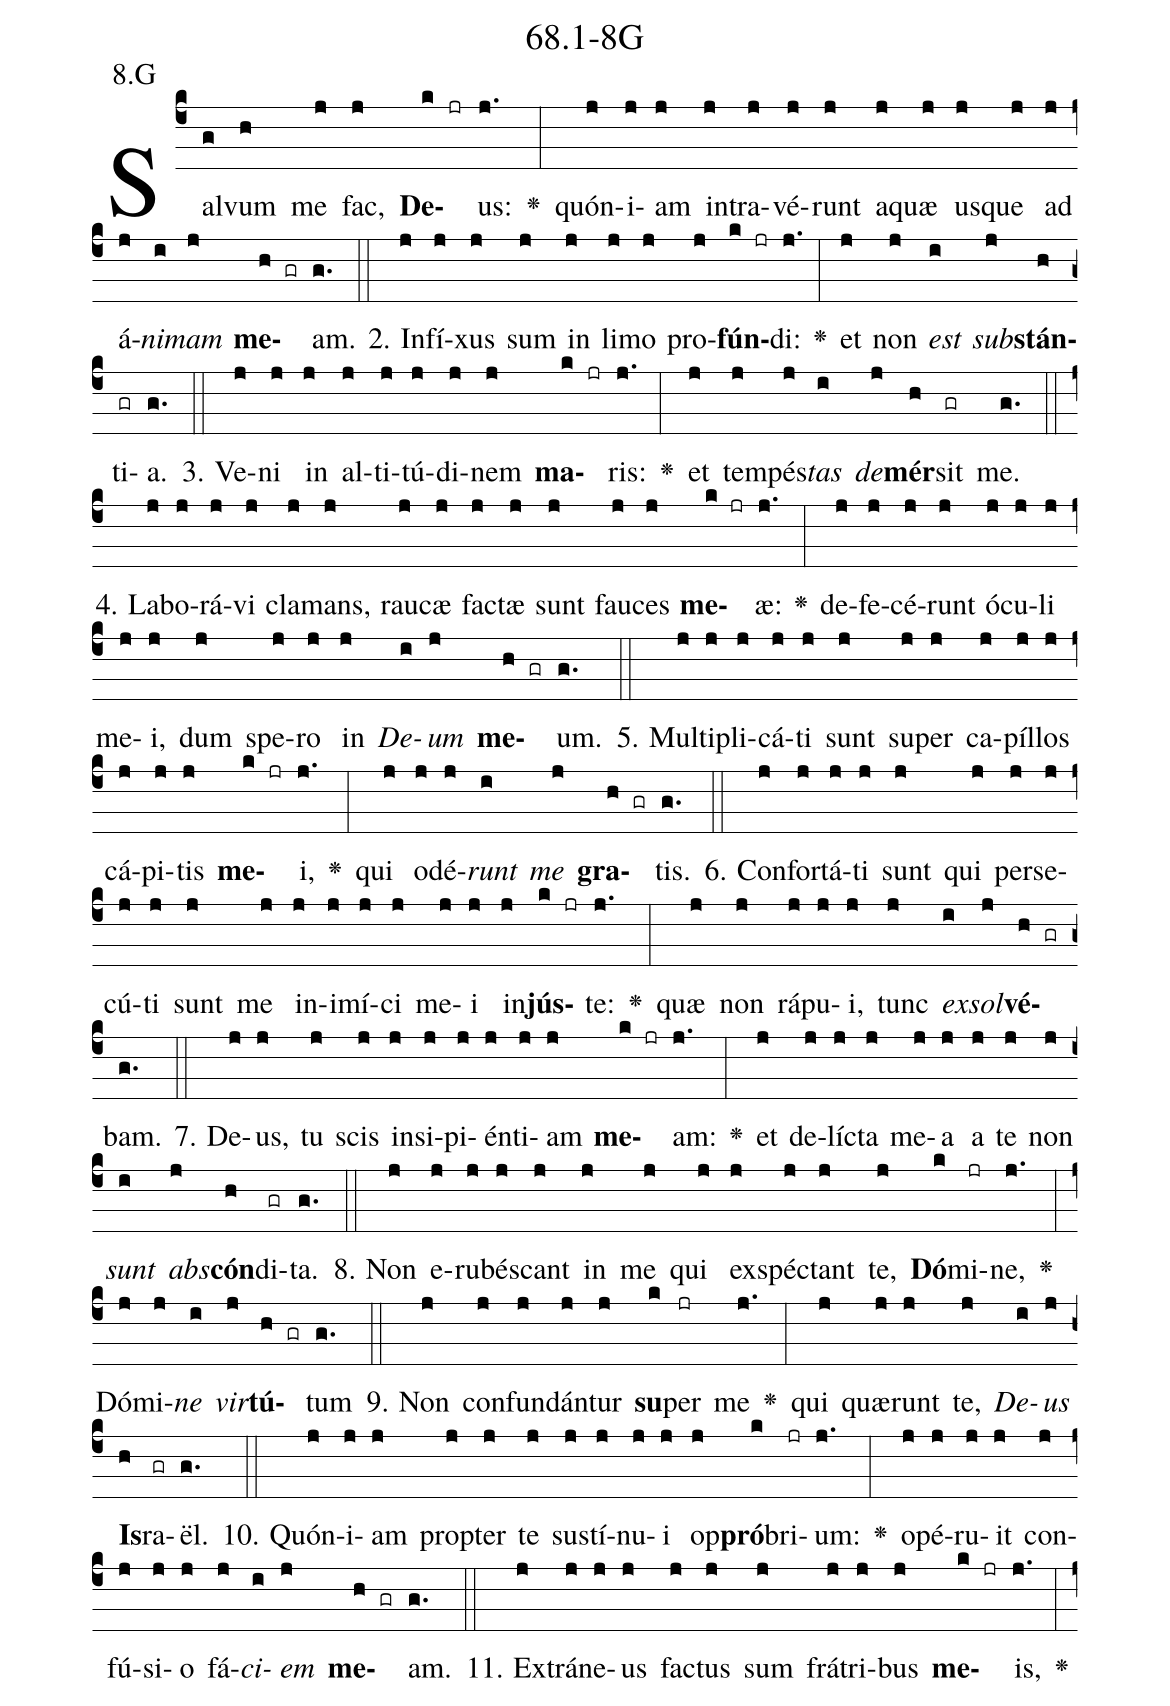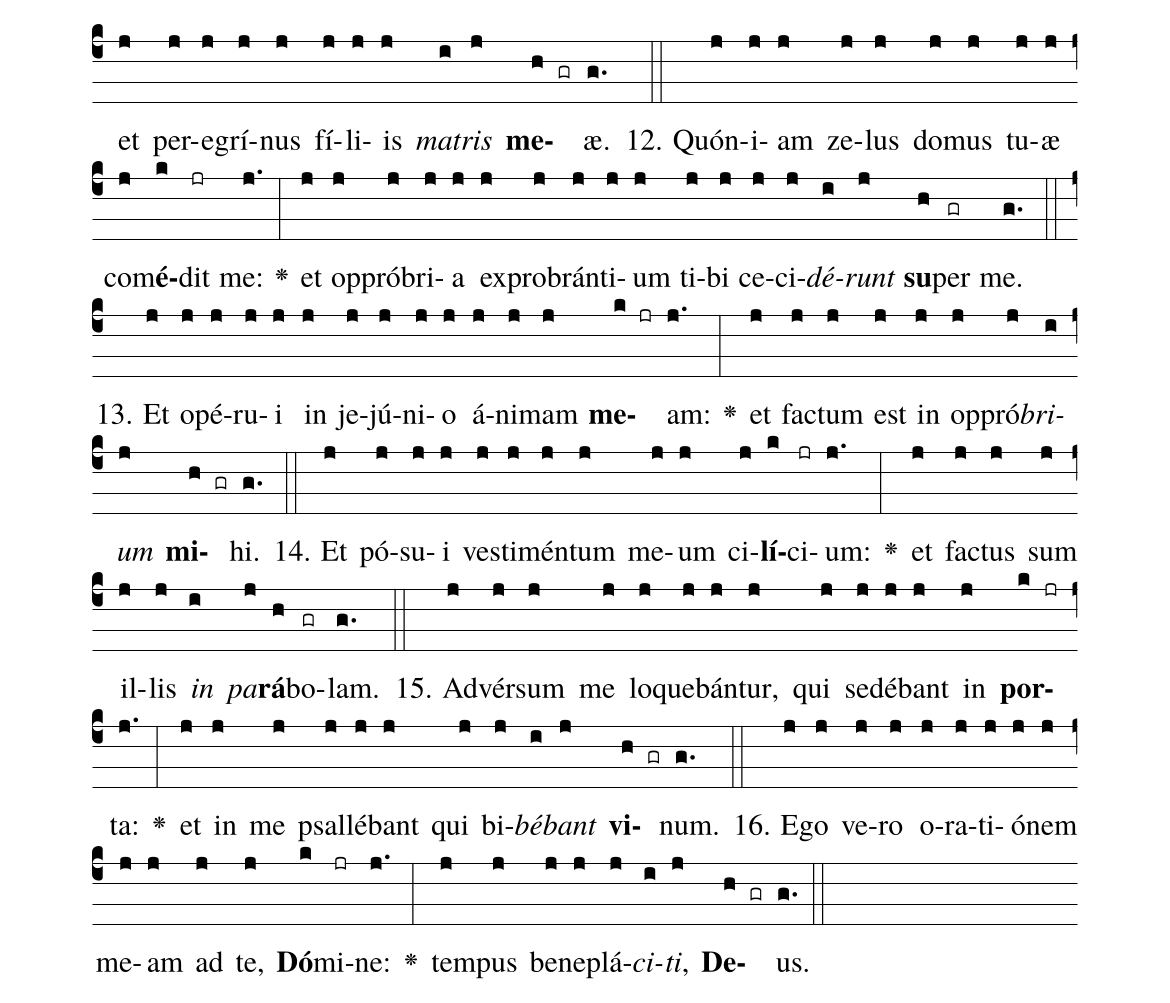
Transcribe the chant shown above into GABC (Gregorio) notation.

name: 68.1-8G;
annotation: 8.G;
%%
(c4)Sal(g)vum(h) me(j) fac,(j) <b>De</b>(k jr)us:(j.) <v>\greheightstar</v>(:) quón(j)i(j)am(j) in(j)tra(j)vé(j)runt(j) a(j)quæ(j) us(j)que(j) ad(j) á(j)<i>ni</i>(i)<i>mam</i>(j) <b>me</b>(h gr)am.(g.) (::)
2. In(j)fí(j)xus(j) sum(j) in(j) li(j)mo(j) pro(j)<b>fún</b>(k jr)di:(j.) <v>\greheightstar</v>(:) et(j) non(j) <i>est</i>(i) <i>sub</i>(j)<b>stán</b>(h)ti(gr)a.(g.) (::)
3. Ve(j)ni(j) in(j) al(j)ti(j)tú(j)di(j)nem(j) <b>ma</b>(k jr)ris:(j.) <v>\greheightstar</v>(:) et(j) tem(j)pés(j)<i>tas</i>(i) <i>de</i>(j)<b>mér</b>(h)sit(gr) me.(g.) (::)
4. La(j)bo(j)rá(j)vi(j) cla(j)mans,(j) rau(j)cæ(j) fac(j)tæ(j) sunt(j) fau(j)ces(j) <b>me</b>(k jr)æ:(j.) <v>\greheightstar</v>(:) de(j)fe(j)cé(j)runt(j) ó(j)cu(j)li(j) me(j)i,(j) dum(j) spe(j)ro(j) in(j) <i>De</i>(i)<i>um</i>(j) <b>me</b>(h gr)um.(g.) (::)
5. Mul(j)ti(j)pli(j)cá(j)ti(j) sunt(j) su(j)per(j) ca(j)píl(j)los(j) cá(j)pi(j)tis(j) <b>me</b>(k jr)i,(j.) <v>\greheightstar</v>(:) qui(j) o(j)dé(j)<i>runt</i>(i) <i>me</i>(j) <b>gra</b>(h gr)tis.(g.) (::)
6. Con(j)for(j)tá(j)ti(j) sunt(j) qui(j) per(j)se(j)cú(j)ti(j) sunt(j) me(j) in(j)i(j)mí(j)ci(j) me(j)i(j) in(j)<b>jús</b>(k jr)te:(j.) <v>\greheightstar</v>(:) quæ(j) non(j) rá(j)pu(j)i,(j) tunc(j) <i>ex</i>(i)<i>sol</i>(j)<b>vé</b>(h gr)bam.(g.) (::)
7. De(j)us,(j) tu(j) scis(j) in(j)si(j)pi(j)én(j)ti(j)am(j) <b>me</b>(k jr)am:(j.) <v>\greheightstar</v>(:) et(j) de(j)líc(j)ta(j) me(j)a(j) a(j) te(j) non(j) <i>sunt</i>(i) <i>abs</i>(j)<b>cón</b>(h)di(gr)ta.(g.) (::)
8. Non(j) e(j)ru(j)bés(j)cant(j) in(j) me(j) qui(j) ex(j)spéc(j)tant(j) te,(j) <b>Dó</b>(k)mi(jr)ne,(j.) <v>\greheightstar</v>(:) Dó(j)mi(j)<i>ne</i>(i) <i>vir</i>(j)<b>tú</b>(h gr)tum(g.) (::)
9. Non(j) con(j)fun(j)dán(j)tur(j) <b>su</b>(k)per(jr) me(j.) <v>\greheightstar</v>(:) qui(j) quæ(j)runt(j) te,(j) <i>De</i>(i)<i>us</i>(j) <b>Is</b>(h)ra(gr)ël.(g.) (::)
10. Quón(j)i(j)am(j) prop(j)ter(j) te(j) sus(j)tí(j)nu(j)i(j) op(j)<b>pró</b>(k)bri(jr)um:(j.) <v>\greheightstar</v>(:) o(j)pé(j)ru(j)it(j) con(j)fú(j)si(j)o(j) fá(j)<i>ci</i>(i)<i>em</i>(j) <b>me</b>(h gr)am.(g.) (::)
11. Ex(j)trá(j)ne(j)us(j) fac(j)tus(j) sum(j) frá(j)tri(j)bus(j) <b>me</b>(k jr)is,(j.) <v>\greheightstar</v>(:) et(j) per(j)e(j)grí(j)nus(j) fí(j)li(j)is(j) <i>ma</i>(i)<i>tris</i>(j) <b>me</b>(h gr)æ.(g.) (::)
12. Quón(j)i(j)am(j) ze(j)lus(j) do(j)mus(j) tu(j)æ(j) com(j)<b>é</b>(k)dit(jr) me:(j.) <v>\greheightstar</v>(:) et(j) op(j)pró(j)bri(j)a(j) ex(j)pro(j)brán(j)ti(j)um(j) ti(j)bi(j) ce(j)ci(j)<i>dé</i>(i)<i>runt</i>(j) <b>su</b>(h)per(gr) me.(g.) (::)
13. Et(j) o(j)pé(j)ru(j)i(j) in(j) je(j)jú(j)ni(j)o(j) á(j)ni(j)mam(j) <b>me</b>(k jr)am:(j.) <v>\greheightstar</v>(:) et(j) fac(j)tum(j) est(j) in(j) op(j)pró(j)<i>bri</i>(i)<i>um</i>(j) <b>mi</b>(h gr)hi.(g.) (::)
14. Et(j) pó(j)su(j)i(j) ves(j)ti(j)mén(j)tum(j) me(j)um(j) ci(j)<b>lí</b>(k)ci(jr)um:(j.) <v>\greheightstar</v>(:) et(j) fac(j)tus(j) sum(j) il(j)lis(j) <i>in</i>(i) <i>pa</i>(j)<b>rá</b>(h)bo(gr)lam.(g.) (::)
15. Ad(j)vér(j)sum(j) me(j) lo(j)que(j)bán(j)tur,(j) qui(j) se(j)dé(j)bant(j) in(j) <b>por</b>(k jr)ta:(j.) <v>\greheightstar</v>(:) et(j) in(j) me(j) psal(j)lé(j)bant(j) qui(j) bi(j)<i>bé</i>(i)<i>bant</i>(j) <b>vi</b>(h gr)num.(g.) (::)
16. E(j)go(j) ve(j)ro(j) o(j)ra(j)ti(j)ó(j)nem(j) me(j)am(j) ad(j) te,(j) <b>Dó</b>(k)mi(jr)ne:(j.) <v>\greheightstar</v>(:) tem(j)pus(j) be(j)ne(j)plá(j)<i>ci</i>(i)<i>ti</i>,(j) <b>De</b>(h gr)us.(g.) (::)
